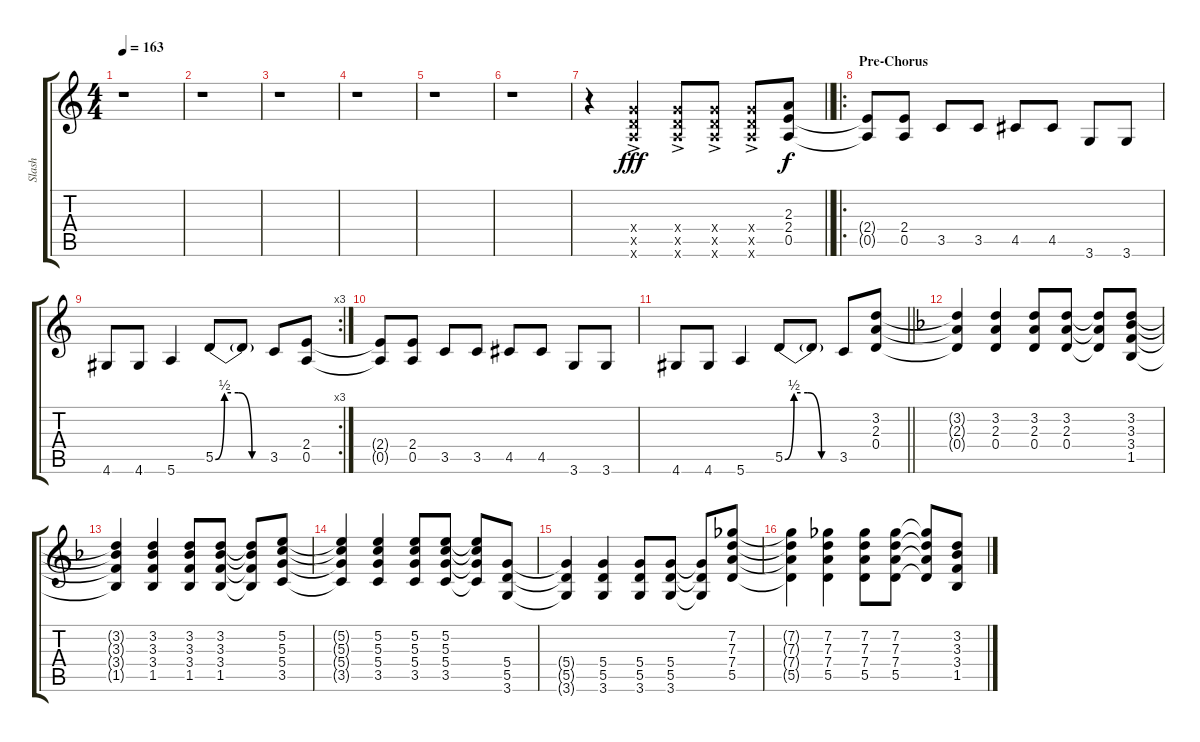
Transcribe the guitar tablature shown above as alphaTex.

\track ("Slash" "Slash") {instrument distortionguitar}
\staff {score tabs}
\tuning (E4 B3 G3 D3 A2 E2) {hide}
\ts (4 4)
\tempo 163
\clef g2
\ks c
r.1{dy f} |
r.1 |
r.1 |
r.1 |
r.1 |
r.1 |
\barLineRight lightlight
r.4 (5.4{ac x} 5.5{ac x} 5.6{ac x}).4{dy fff} (5.4{ac x} 5.5{ac x} 5.6{ac x}).8 (5.4{ac x} 5.5{ac x} 5.6{ac x}).8 (5.4{ac x} 5.5{ac x} 5.6{ac x}).8 (2.3 2.4 0.5).8{dy f} |
\ro
\section ("" "Pre-Chorus")
(2.4{t} 0.5{t}).8 (2.4 0.5).8 3.5.8 3.5.8 4.5.8 4.5.8 3.6.8 3.6.8 |
\rc 3
4.6.8 4.6.8 5.6.4 5.5{be (custom 0 0 10 2 25 2 40 0 60 0)}.8 5.5{t}.8 3.5.8 (2.4 0.5).8 |
(2.4{t} 0.5{t}).8 (2.4 0.5).8 3.5.8 3.5.8 4.5.8 4.5.8 3.6.8 3.6.8 |
\barLineRight lightlight
4.6.8 4.6.8 5.6.4 5.5{be (custom 0 0 10 2 25 2 40 0 60 0)}.8 5.5{t}.8 3.5.8 (3.2 2.3 0.4).8 |
\ks f
(3.2{t} 2.3{t} 0.4{t}).4 (3.2 2.3 0.4).4 (3.2 2.3 0.4).8 (3.2 2.3 0.4).8 (3.2{t} 2.3{t} 0.4{t}).8 (3.2 3.3 3.4 1.5).8 |
(3.2{t} 3.3{t} 3.4{t} 1.5{t}).4 (3.2 3.3 3.4 1.5).4 (3.2 3.3 3.4 1.5).8 (3.2 3.3 3.4 1.5).8 (3.2{t} 3.3{t} 3.4{t} 1.5{t}).8 (5.2 5.3 5.4 3.5).8 |
(5.2{t} 5.3{t} 5.4{t} 3.5{t}).4 (5.2 5.3 5.4 3.5).4 (5.2 5.3 5.4 3.5).8 (5.2 5.3 5.4 3.5).8 (5.2{t} 5.3{t} 5.4{t} 3.5{t}).8 (5.4 5.5 3.6).8 |
(5.4{t} 5.5{t} 3.6{t}).4 (5.4 5.5 3.6).4 (5.4 5.5 3.6).8 (5.4 5.5 3.6).8 (5.4{t} 5.5{t} 3.6{t}).8 (7.2 7.3 7.4 5.5).8 |
(7.2{t} 7.3{t} 7.4{t} 5.5{t}).4 (7.2 7.3 7.4 5.5).4 (7.2 7.3 7.4 5.5).8 (7.2 7.3 7.4 5.5).8 (7.2{t} 7.3{t} 7.4{t} 5.5{t}).8 (3.2 3.3 3.4 1.5).8
